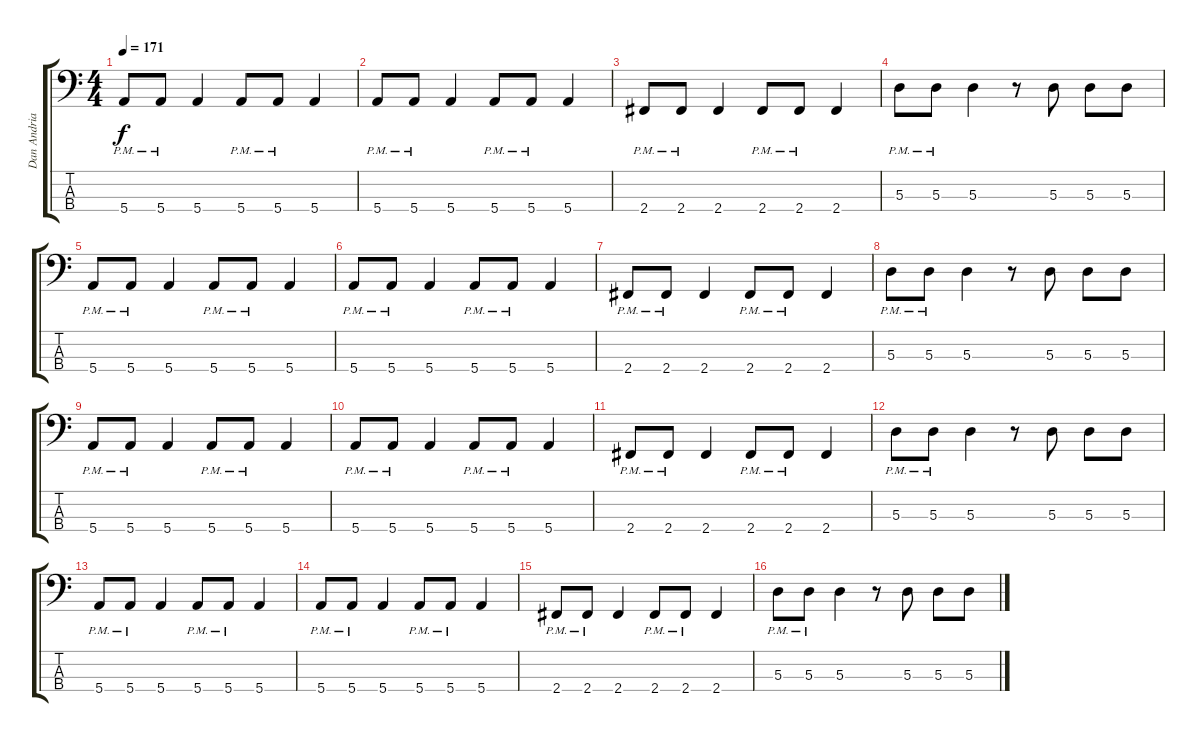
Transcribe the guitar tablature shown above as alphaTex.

\track ("Dan Andriano" "Dan Andria") {instrument electricbasspick}
\staff {score tabs}
\tuning (G2 D2 A1 E1) {hide}
\ts (4 4)
\tempo 171
\clef f4
\ks c
5.4{pm}.8{dy f} 5.4{pm}.8 5.4.4 5.4{pm}.8 5.4{pm}.8 5.4.4 |
5.4{pm}.8 5.4{pm}.8 5.4.4 5.4{pm}.8 5.4{pm}.8 5.4.4 |
2.4{pm}.8 2.4{pm}.8 2.4.4 2.4{pm}.8 2.4{pm}.8 2.4.4 |
5.3{pm}.8 5.3{pm}.8 5.3.4 r.8 5.3.8 5.3.8 5.3.8 |
5.4{pm}.8 5.4{pm}.8 5.4.4 5.4{pm}.8 5.4{pm}.8 5.4.4 |
5.4{pm}.8 5.4{pm}.8 5.4.4 5.4{pm}.8 5.4{pm}.8 5.4.4 |
2.4{pm}.8 2.4{pm}.8 2.4.4 2.4{pm}.8 2.4{pm}.8 2.4.4 |
5.3{pm}.8 5.3{pm}.8 5.3.4 r.8 5.3.8 5.3.8 5.3.8 |
5.4{pm}.8 5.4{pm}.8 5.4.4 5.4{pm}.8 5.4{pm}.8 5.4.4 |
5.4{pm}.8 5.4{pm}.8 5.4.4 5.4{pm}.8 5.4{pm}.8 5.4.4 |
2.4{pm}.8 2.4{pm}.8 2.4.4 2.4{pm}.8 2.4{pm}.8 2.4.4 |
5.3{pm}.8 5.3{pm}.8 5.3.4 r.8 5.3.8 5.3.8 5.3.8 |
5.4{pm}.8 5.4{pm}.8 5.4.4 5.4{pm}.8 5.4{pm}.8 5.4.4 |
5.4{pm}.8 5.4{pm}.8 5.4.4 5.4{pm}.8 5.4{pm}.8 5.4.4 |
2.4{pm}.8 2.4{pm}.8 2.4.4 2.4{pm}.8 2.4{pm}.8 2.4.4 |
5.3{pm}.8 5.3{pm}.8 5.3.4 r.8 5.3.8 5.3.8 5.3.8
